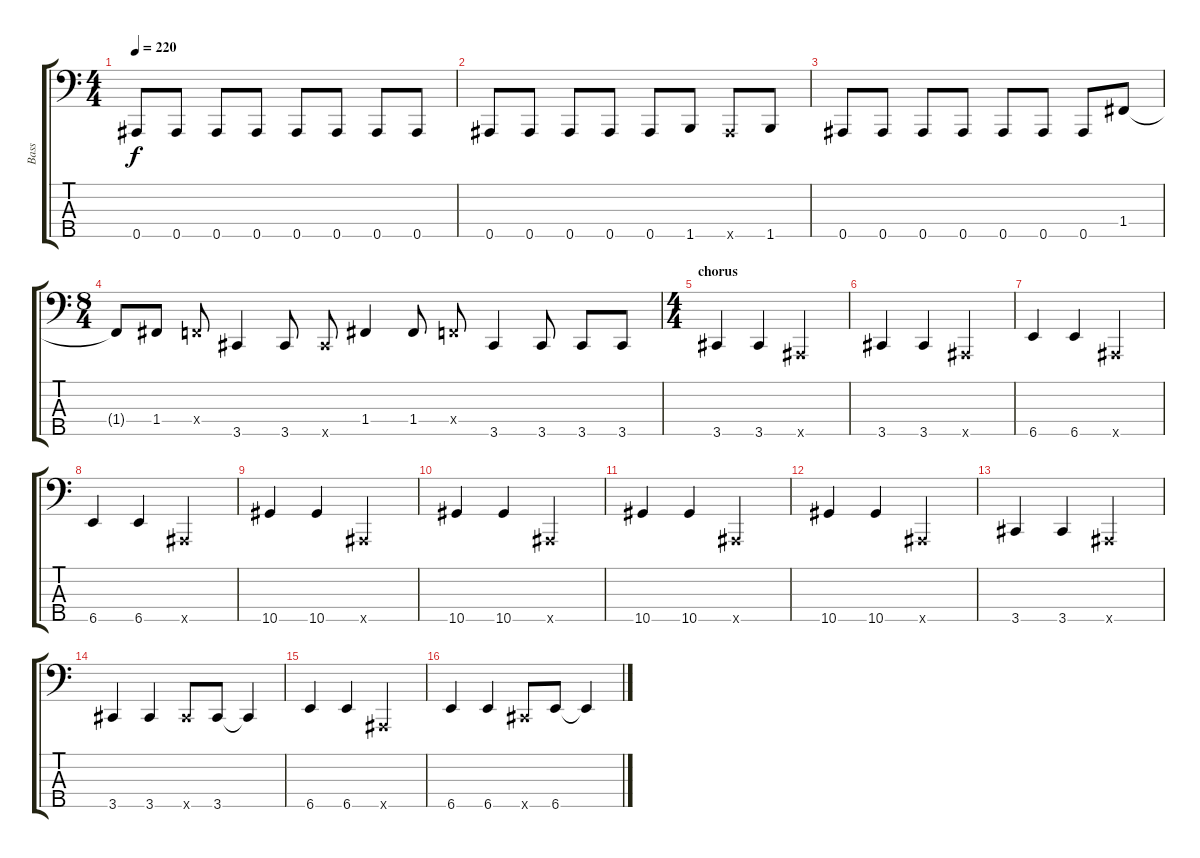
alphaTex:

\track ("Bass" "Bass") {instrument electricbassfinger}
\staff {score tabs}
\tuning (Ab2 Eb2 Bb1 F1 Bb0) {hide}
\ts (4 4)
\tempo 220
\clef f4
\ks c
0.5.8{dy f} 0.5.8 0.5.8 0.5.8 0.5.8 0.5.8 0.5.8 0.5.8 |
0.5.8 0.5.8 0.5.8 0.5.8 0.5.8 1.5.8 0.5{x}.8 1.5.8 |
0.5.8 0.5.8 0.5.8 0.5.8 0.5.8 0.5.8 0.5.8 1.4.8 |
\ts (8 4)
1.4{t}.8 1.4.8 0.4{x}.8 3.5.4 3.5.8 3.5{x}.8 1.4.4 1.4.8 0.4{x}.8 3.5.4 3.5.8 3.5.8 3.5.8 |
\ts (4 4)
\section ("" "chorus")
3.5.4 3.5.4 0.5{x}.2 |
3.5.4 3.5.4 0.5{x}.2 |
6.5.4 6.5.4 0.5{x}.2 |
6.5.4 6.5.4 0.5{x}.2 |
10.5.4 10.5.4 0.5{x}.2 |
10.5.4 10.5.4 0.5{x}.2 |
10.5.4 10.5.4 0.5{x}.2 |
10.5.4 10.5.4 0.5{x}.2 |
3.5.4 3.5.4 0.5{x}.2 |
3.5.4 3.5.4 3.5{x}.8 3.5.8 3.5{t}.4 |
6.5.4 6.5.4 0.5{x}.2 |
6.5.4 6.5.4 3.5{x}.8 6.5.8 6.5{t}.4
